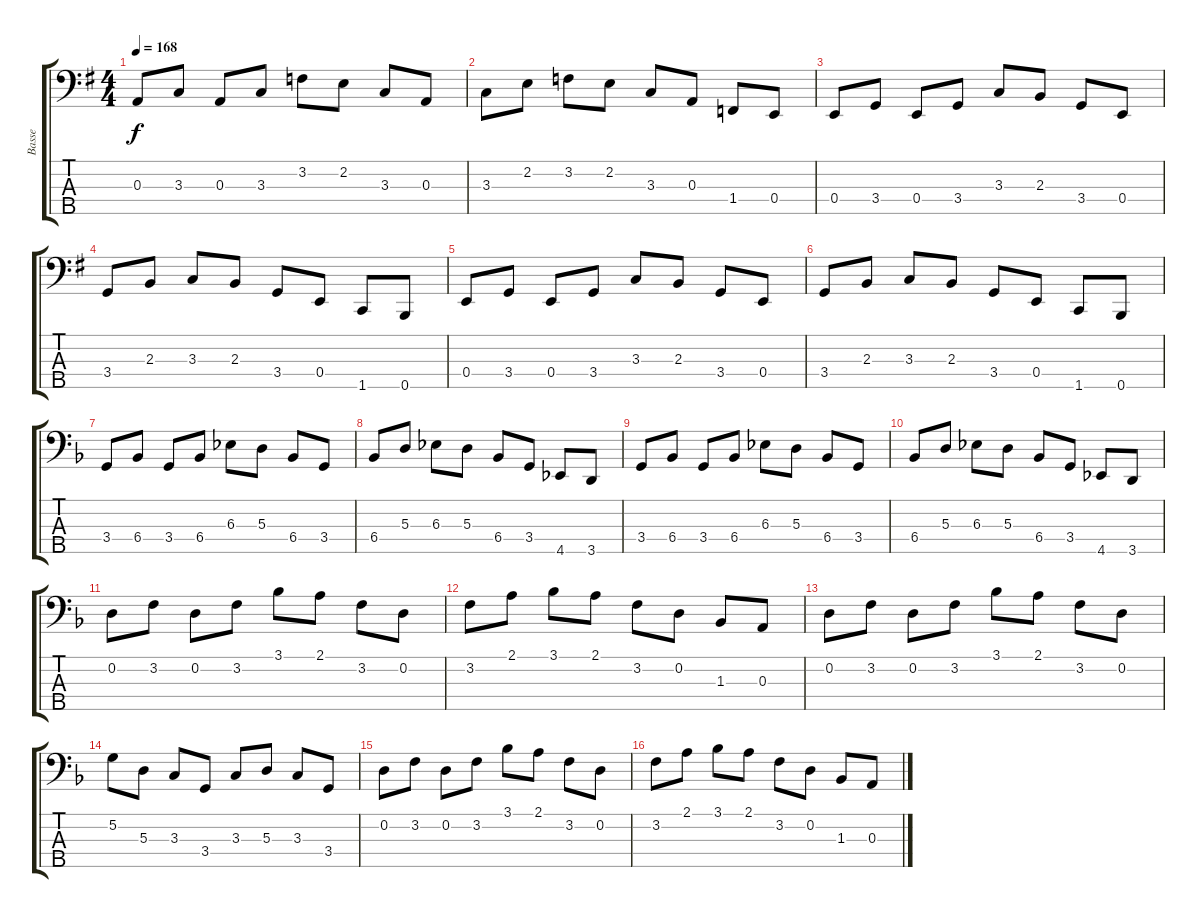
\track ("Basse" "Basse") {instrument synthbass2}
\staff {score tabs}
\tuning (G2 D2 A1 E1 B0) {hide}
\ts (4 4)
\tempo 168
\clef f4
\ks g
0.3.8{dy f} 3.3.8 0.3.8 3.3.8 3.2.8 2.2.8 3.3.8 0.3.8 |
3.3.8 2.2.8 3.2.8 2.2.8 3.3.8 0.3.8 1.4.8 0.4.8 |
0.4.8 3.4.8 0.4.8 3.4.8 3.3.8 2.3.8 3.4.8 0.4.8 |
3.4.8 2.3.8 3.3.8 2.3.8 3.4.8 0.4.8 1.5.8 0.5.8 |
0.4.8 3.4.8 0.4.8 3.4.8 3.3.8 2.3.8 3.4.8 0.4.8 |
3.4.8 2.3.8 3.3.8 2.3.8 3.4.8 0.4.8 1.5.8 0.5.8 |
\ks f
3.4.8 6.4.8 3.4.8 6.4.8 6.3.8 5.3.8 6.4.8 3.4.8 |
6.4.8 5.3.8 6.3.8 5.3.8 6.4.8 3.4.8 4.5.8 3.5.8 |
3.4.8 6.4.8 3.4.8 6.4.8 6.3.8 5.3.8 6.4.8 3.4.8 |
6.4.8 5.3.8 6.3.8 5.3.8 6.4.8 3.4.8 4.5.8 3.5.8 |
0.2.8 3.2.8 0.2.8 3.2.8 3.1.8 2.1.8 3.2.8 0.2.8 |
3.2.8 2.1.8 3.1.8 2.1.8 3.2.8 0.2.8 1.3.8 0.3.8 |
0.2.8 3.2.8 0.2.8 3.2.8 3.1.8 2.1.8 3.2.8 0.2.8 |
5.2.8 5.3.8 3.3.8 3.4.8 3.3.8 5.3.8 3.3.8 3.4.8 |
0.2.8 3.2.8 0.2.8 3.2.8 3.1.8 2.1.8 3.2.8 0.2.8 |
3.2.8 2.1.8 3.1.8 2.1.8 3.2.8 0.2.8 1.3.8 0.3.8
